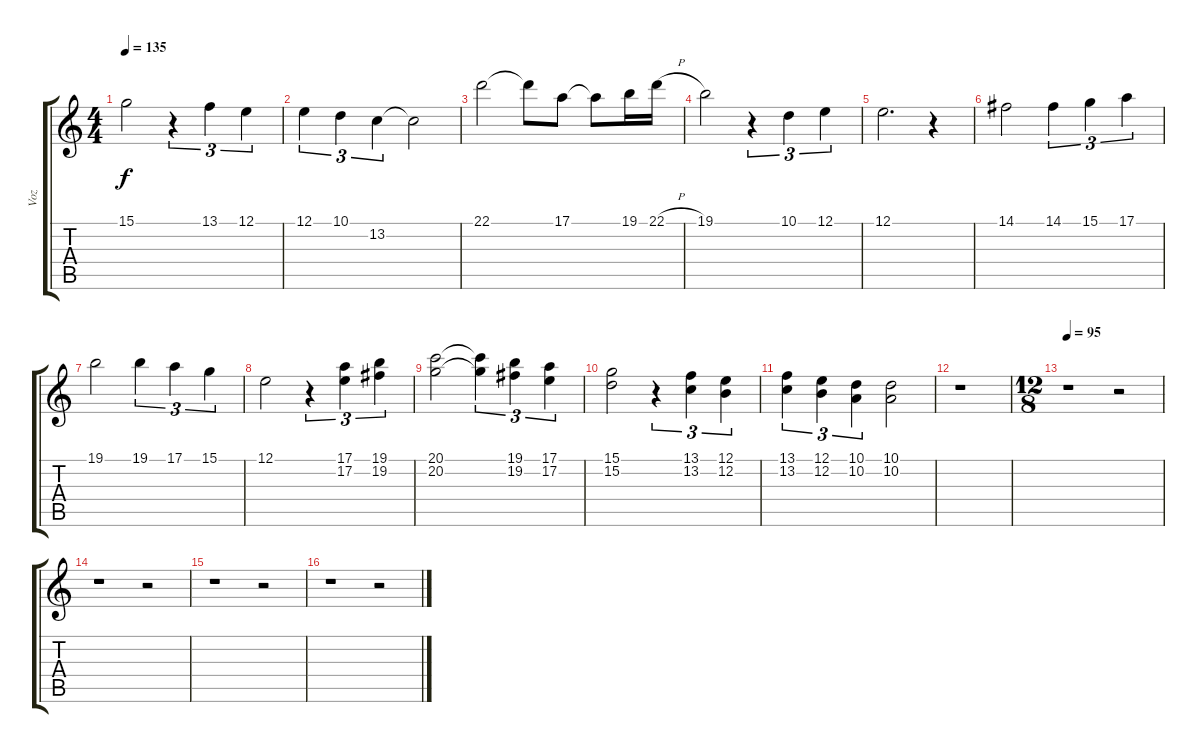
\track ("Voz" "Voz") {instrument lead6voice}
\staff {score tabs}
\tuning (E4 B3 G3 D3 A2 E2) {hide}
\ts (4 4)
\tempo 135
\clef g2
\ks c
15.1.2{dy f} r.4{tu (3 2)} 13.1.4{tu (3 2)} 12.1.4{tu (3 2)} |
12.1.4{tu (3 2)} 10.1.4{tu (3 2)} 13.2.4{tu (3 2)} 13.2{t}.2 |
22.1.2 22.1{t}.8 17.1.8 17.1{t}.8 19.1.16 22.1{h}.16 |
19.1.2 r.4{tu (3 2)} 10.1.4{tu (3 2)} 12.1.4{tu (3 2)} |
12.1.2{d} r.4 |
14.1.2{volume 16} 14.1.4{tu (3 2)} 15.1.4{tu (3 2)} 17.1.4{tu (3 2)} |
19.1.2 19.1.4{tu (3 2)} 17.1.4{tu (3 2)} 15.1.4{tu (3 2)} |
12.1.2 r.4{tu (3 2)} (17.1 17.2).4{tu (3 2)} (19.1 19.2).4{tu (3 2)} |
(20.1 20.2).2 (20.1{t} 20.2{t}).4{tu (3 2)} (19.1 19.2).4{tu (3 2)} (17.1 17.2).4{tu (3 2)} |
(15.1 15.2).2 r.4{tu (3 2)} (13.1 13.2).4{tu (3 2)} (12.1 12.2).4{tu (3 2)} |
(13.1 13.2).4{tu (3 2)} (12.1 12.2).4{tu (3 2)} (10.1 10.2).4{tu (3 2)} (10.1 10.2).2 |
r.1 |
\ts (12 8)
\tempo 95
r.1 r.2 |
r.1 r.2 |
r.1 r.2 |
r.1 r.2
